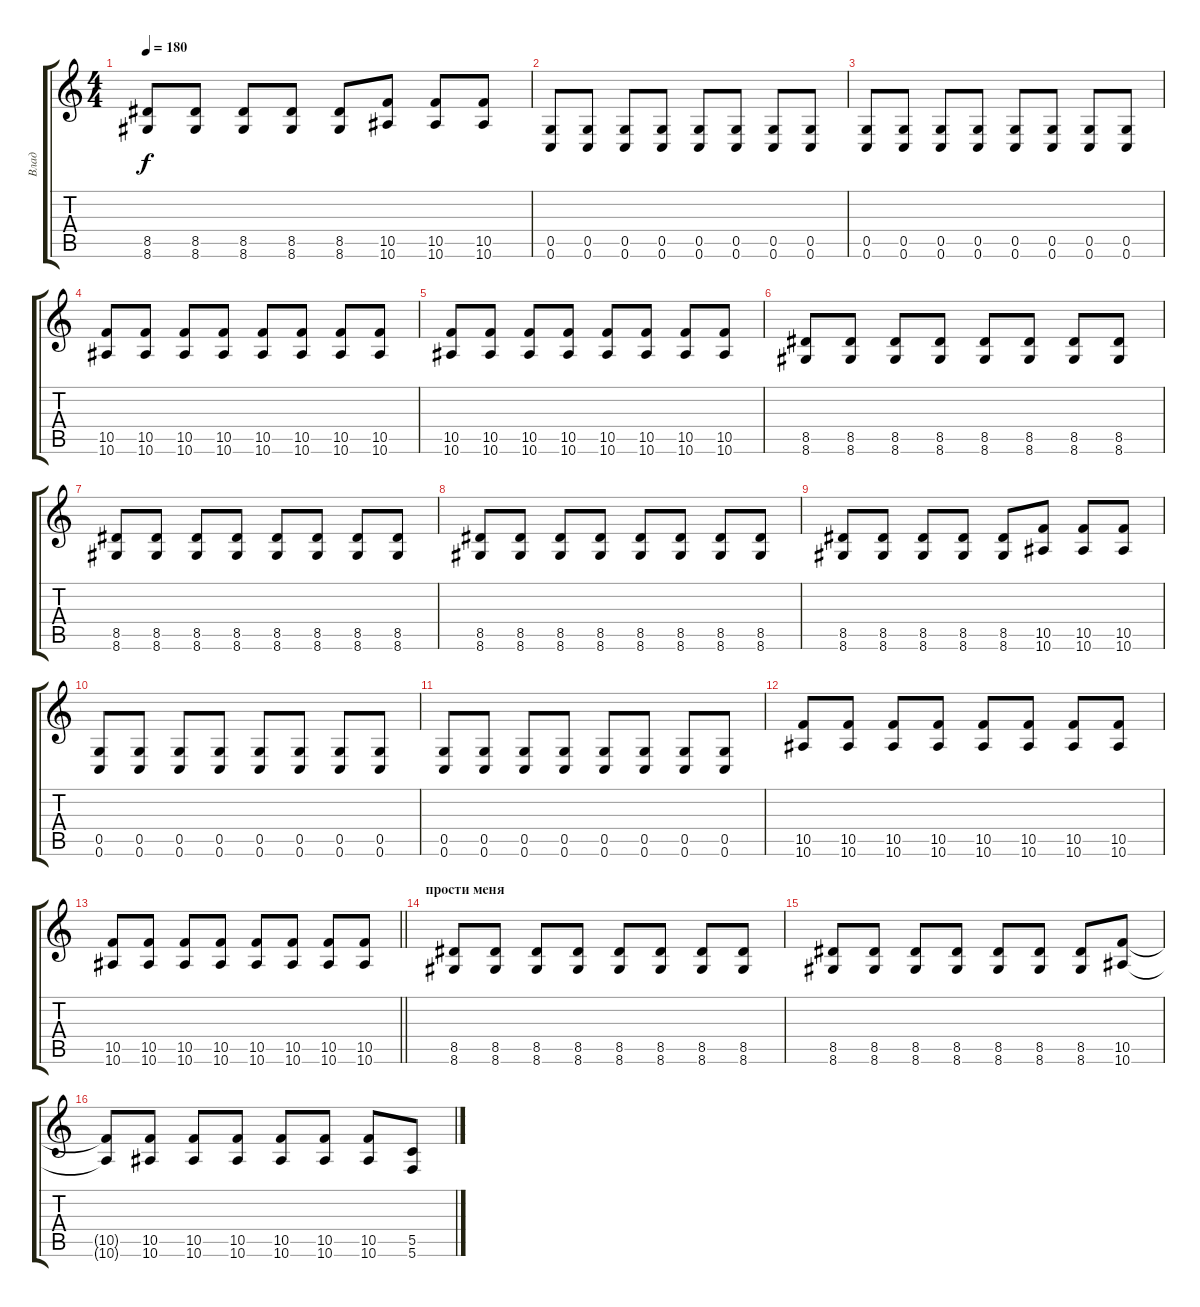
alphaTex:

\track ("Влад" "Влад") {instrument distortionguitar}
\staff {score tabs}
\tuning (D4 A3 F3 C3 G2 C2) {hide}
\ts (4 4)
\tempo 180
\clef g2
\ks c
(8.5 8.6).8{dy f} (8.5 8.6).8 (8.5 8.6).8 (8.5 8.6).8 (8.5 8.6).8 (10.5 10.6).8 (10.5 10.6).8 (10.5 10.6).8 |
(0.5 0.6).8 (0.5 0.6).8 (0.5 0.6).8 (0.5 0.6).8 (0.5 0.6).8 (0.5 0.6).8 (0.5 0.6).8 (0.5 0.6).8 |
(0.5 0.6).8 (0.5 0.6).8 (0.5 0.6).8 (0.5 0.6).8 (0.5 0.6).8 (0.5 0.6).8 (0.5 0.6).8 (0.5 0.6).8 |
(10.5 10.6).8 (10.5 10.6).8 (10.5 10.6).8 (10.5 10.6).8 (10.5 10.6).8 (10.5 10.6).8 (10.5 10.6).8 (10.5 10.6).8 |
(10.5 10.6).8 (10.5 10.6).8 (10.5 10.6).8 (10.5 10.6).8 (10.5 10.6).8 (10.5 10.6).8 (10.5 10.6).8 (10.5 10.6).8 |
(8.5 8.6).8 (8.5 8.6).8 (8.5 8.6).8 (8.5 8.6).8 (8.5 8.6).8 (8.5 8.6).8 (8.5 8.6).8 (8.5 8.6).8 |
(8.5 8.6).8 (8.5 8.6).8 (8.5 8.6).8 (8.5 8.6).8 (8.5 8.6).8 (8.5 8.6).8 (8.5 8.6).8 (8.5 8.6).8 |
(8.5 8.6).8 (8.5 8.6).8 (8.5 8.6).8 (8.5 8.6).8 (8.5 8.6).8 (8.5 8.6).8 (8.5 8.6).8 (8.5 8.6).8 |
(8.5 8.6).8 (8.5 8.6).8 (8.5 8.6).8 (8.5 8.6).8 (8.5 8.6).8 (10.5 10.6).8 (10.5 10.6).8 (10.5 10.6).8 |
(0.5 0.6).8 (0.5 0.6).8 (0.5 0.6).8 (0.5 0.6).8 (0.5 0.6).8 (0.5 0.6).8 (0.5 0.6).8 (0.5 0.6).8 |
(0.5 0.6).8 (0.5 0.6).8 (0.5 0.6).8 (0.5 0.6).8 (0.5 0.6).8 (0.5 0.6).8 (0.5 0.6).8 (0.5 0.6).8 |
(10.5 10.6).8 (10.5 10.6).8 (10.5 10.6).8 (10.5 10.6).8 (10.5 10.6).8 (10.5 10.6).8 (10.5 10.6).8 (10.5 10.6).8 |
\barLineRight lightlight
(10.5 10.6).8 (10.5 10.6).8 (10.5 10.6).8 (10.5 10.6).8 (10.5 10.6).8 (10.5 10.6).8 (10.5 10.6).8 (10.5 10.6).8 |
\section ("" "прости меня")
(8.5 8.6).8 (8.5 8.6).8 (8.5 8.6).8 (8.5 8.6).8 (8.5 8.6).8 (8.5 8.6).8 (8.5 8.6).8 (8.5 8.6).8 |
(8.5 8.6).8 (8.5 8.6).8 (8.5 8.6).8 (8.5 8.6).8 (8.5 8.6).8 (8.5 8.6).8 (8.5 8.6).8 (10.5 10.6).8 |
(10.5{t} 10.6{t}).8 (10.5 10.6).8 (10.5 10.6).8 (10.5 10.6).8 (10.5 10.6).8 (10.5 10.6).8 (10.5 10.6).8 (5.5 5.6).8
